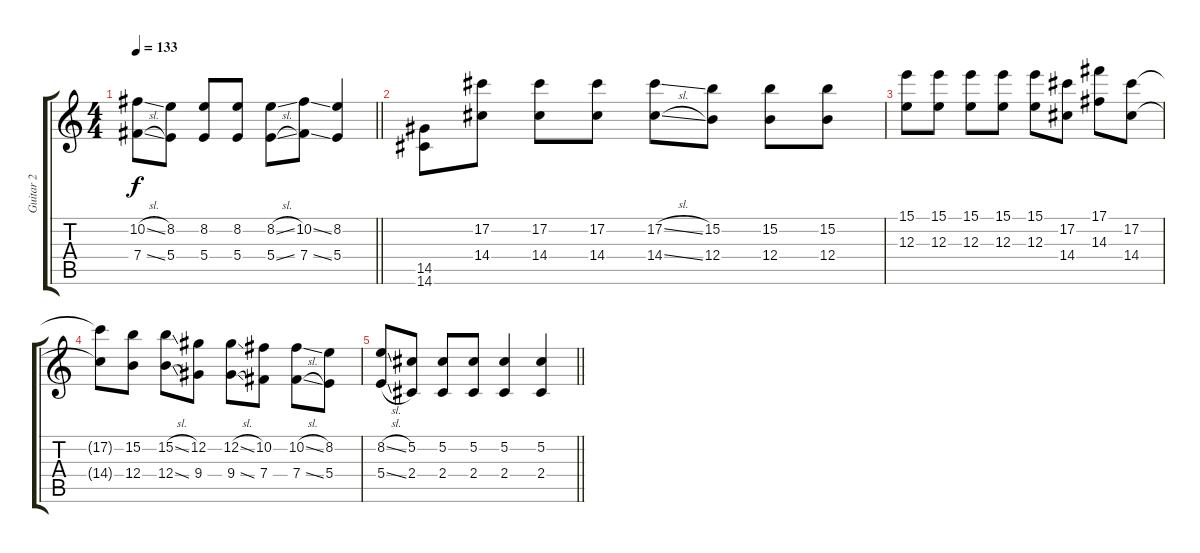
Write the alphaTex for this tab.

\track ("Guitar 2" "Guitar 2") {instrument distortionguitar}
\staff {score tabs}
\tuning (Db4 Ab3 E3 B2 Gb2 B1) {hide}
\ts (4 4)
\tempo 133
\clef g2
\barLineRight lightlight
\ks c
(10.2{sl} 7.4{sl}).8{dy f} (8.2 5.4).8 (8.2 5.4).8 (8.2 5.4).8 (8.2{sl} 5.4{sl}).8 (10.2{ss} 7.4{ss}).8 (8.2 5.4).4 |
(14.5 14.6).8 (17.2 14.4).8 (17.2 14.4).8 (17.2 14.4).8 (17.2{sl} 14.4{sl}).8 (15.2 12.4).8 (15.2 12.4).8 (15.2 12.4).8 |
(15.1 12.3).8 (15.1 12.3).8 (15.1 12.3).8 (15.1 12.3).8 (15.1 12.3).8 (17.2 14.4).8 (17.1 14.3).8 (17.2 14.4).8 |
(17.2{t} 14.4{t}).8 (15.2 12.4).8 (15.2{sl} 12.4{sl}).8 (12.2 9.4).8 (12.2{sl} 9.4{sl}).8 (10.2 7.4).8 (10.2{sl} 7.4{sl}).8 (8.2 5.4).8 |
\barLineRight lightlight
(8.2{sl} 5.4{sl}).8 (5.2 2.4).8 (5.2 2.4).8 (5.2 2.4).8 (5.2 2.4).4 (5.2 2.4).4
